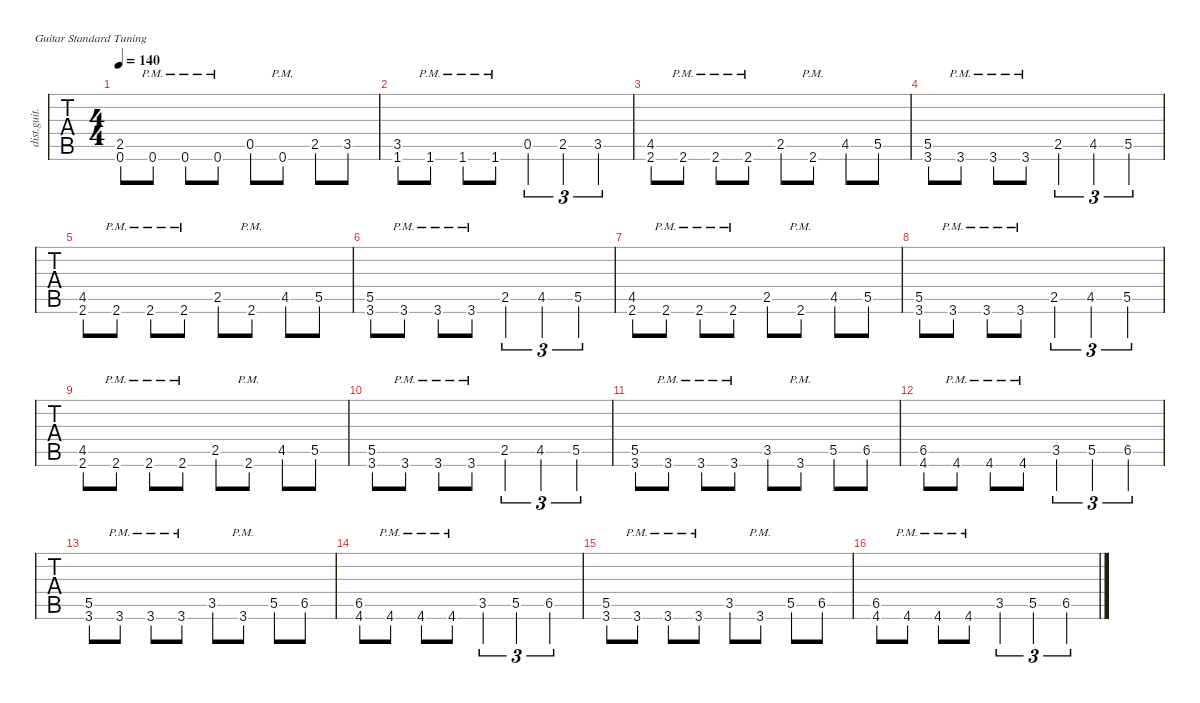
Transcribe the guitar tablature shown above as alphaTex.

\defaultSystemsLayout 4
\hideDynamics
\bracketExtendMode nobrackets
\otherSystemsTrackNameOrientation horizontal
\track ("Rhythm Guitar 2" "dist.guit.") {multiBarRest instrument distortionguitar}
\staff {tabs}
\tuning (E4 B3 G3 D3 A2 E2)
\ts (4 4)
\tempo 140
\clef g2
\ks c
(2.5{ac} 0.6{ac}).8{dy mf} 0.6{pm}.8 0.6{pm}.8 0.6{pm}.8 0.5.8 0.6{pm}.8 2.5.8 3.5.8 |
(3.5{ac} 1.6{ac}).8 1.6{pm}.8 1.6{pm}.8 1.6{pm}.8 0.5.4{tu (3 2)} 2.5.4{tu (3 2)} 3.5.4{tu (3 2)} |
(4.5{ac acc #} 2.6{ac acc #}).8 2.6{pm acc #}.8 2.6{pm acc #}.8 2.6{pm acc #}.8 2.5.8 2.6{pm acc #}.8 4.5{acc #}.8 5.5.8 |
(5.5{ac} 3.6{ac}).8 3.6{pm}.8 3.6{pm}.8 3.6{pm}.8 2.5.4{tu (3 2)} 4.5{acc #}.4{tu (3 2)} 5.5.4{tu (3 2)} |
(4.5{ac acc #} 2.6{ac acc #}).8 2.6{pm acc #}.8 2.6{pm acc #}.8 2.6{pm acc #}.8 2.5.8 2.6{pm acc #}.8 4.5{acc #}.8 5.5.8 |
(5.5{ac} 3.6{ac}).8 3.6{pm}.8 3.6{pm}.8 3.6{pm}.8 2.5.4{tu (3 2)} 4.5{acc #}.4{tu (3 2)} 5.5.4{tu (3 2)} |
(4.5{ac acc #} 2.6{ac acc #}).8 2.6{pm acc #}.8 2.6{pm acc #}.8 2.6{pm acc #}.8 2.5.8 2.6{pm acc #}.8 4.5{acc #}.8 5.5.8 |
(5.5{ac} 3.6{ac}).8 3.6{pm}.8 3.6{pm}.8 3.6{pm}.8 2.5.4{tu (3 2)} 4.5{acc #}.4{tu (3 2)} 5.5.4{tu (3 2)} |
(4.5{ac acc #} 2.6{ac acc #}).8 2.6{pm acc #}.8 2.6{pm acc #}.8 2.6{pm acc #}.8 2.5.8 2.6{pm acc #}.8 4.5{acc #}.8 5.5.8 |
(5.5{ac} 3.6{ac}).8 3.6{pm}.8 3.6{pm}.8 3.6{pm}.8 2.5.4{tu (3 2)} 4.5{acc #}.4{tu (3 2)} 5.5.4{tu (3 2)} |
(5.5{ac} 3.6{ac}).8 3.6{pm}.8 3.6{pm}.8 3.6{pm}.8 3.5.8 3.6{pm}.8 5.5.8 6.5{acc #}.8 |
(6.5{ac acc #} 4.6{ac acc #}).8 4.6{pm acc #}.8 4.6{pm acc #}.8 4.6{pm acc #}.8 3.5.4{tu (3 2)} 5.5.4{tu (3 2)} 6.5{acc #}.4{tu (3 2)} |
(5.5{ac} 3.6{ac}).8 3.6{pm}.8 3.6{pm}.8 3.6{pm}.8 3.5.8 3.6{pm}.8 5.5.8 6.5{acc #}.8 |
(6.5{ac acc #} 4.6{ac acc #}).8 4.6{pm acc #}.8 4.6{pm acc #}.8 4.6{pm acc #}.8 3.5.4{tu (3 2)} 5.5.4{tu (3 2)} 6.5{acc #}.4{tu (3 2)} |
(5.5{ac} 3.6{ac}).8 3.6{pm}.8 3.6{pm}.8 3.6{pm}.8 3.5.8 3.6{pm}.8 5.5.8 6.5{acc #}.8 |
(6.5{ac acc #} 4.6{ac acc #}).8 4.6{pm acc #}.8 4.6{pm acc #}.8 4.6{pm acc #}.8 3.5.4{tu (3 2)} 5.5.4{tu (3 2)} 6.5{acc #}.4{tu (3 2)}
